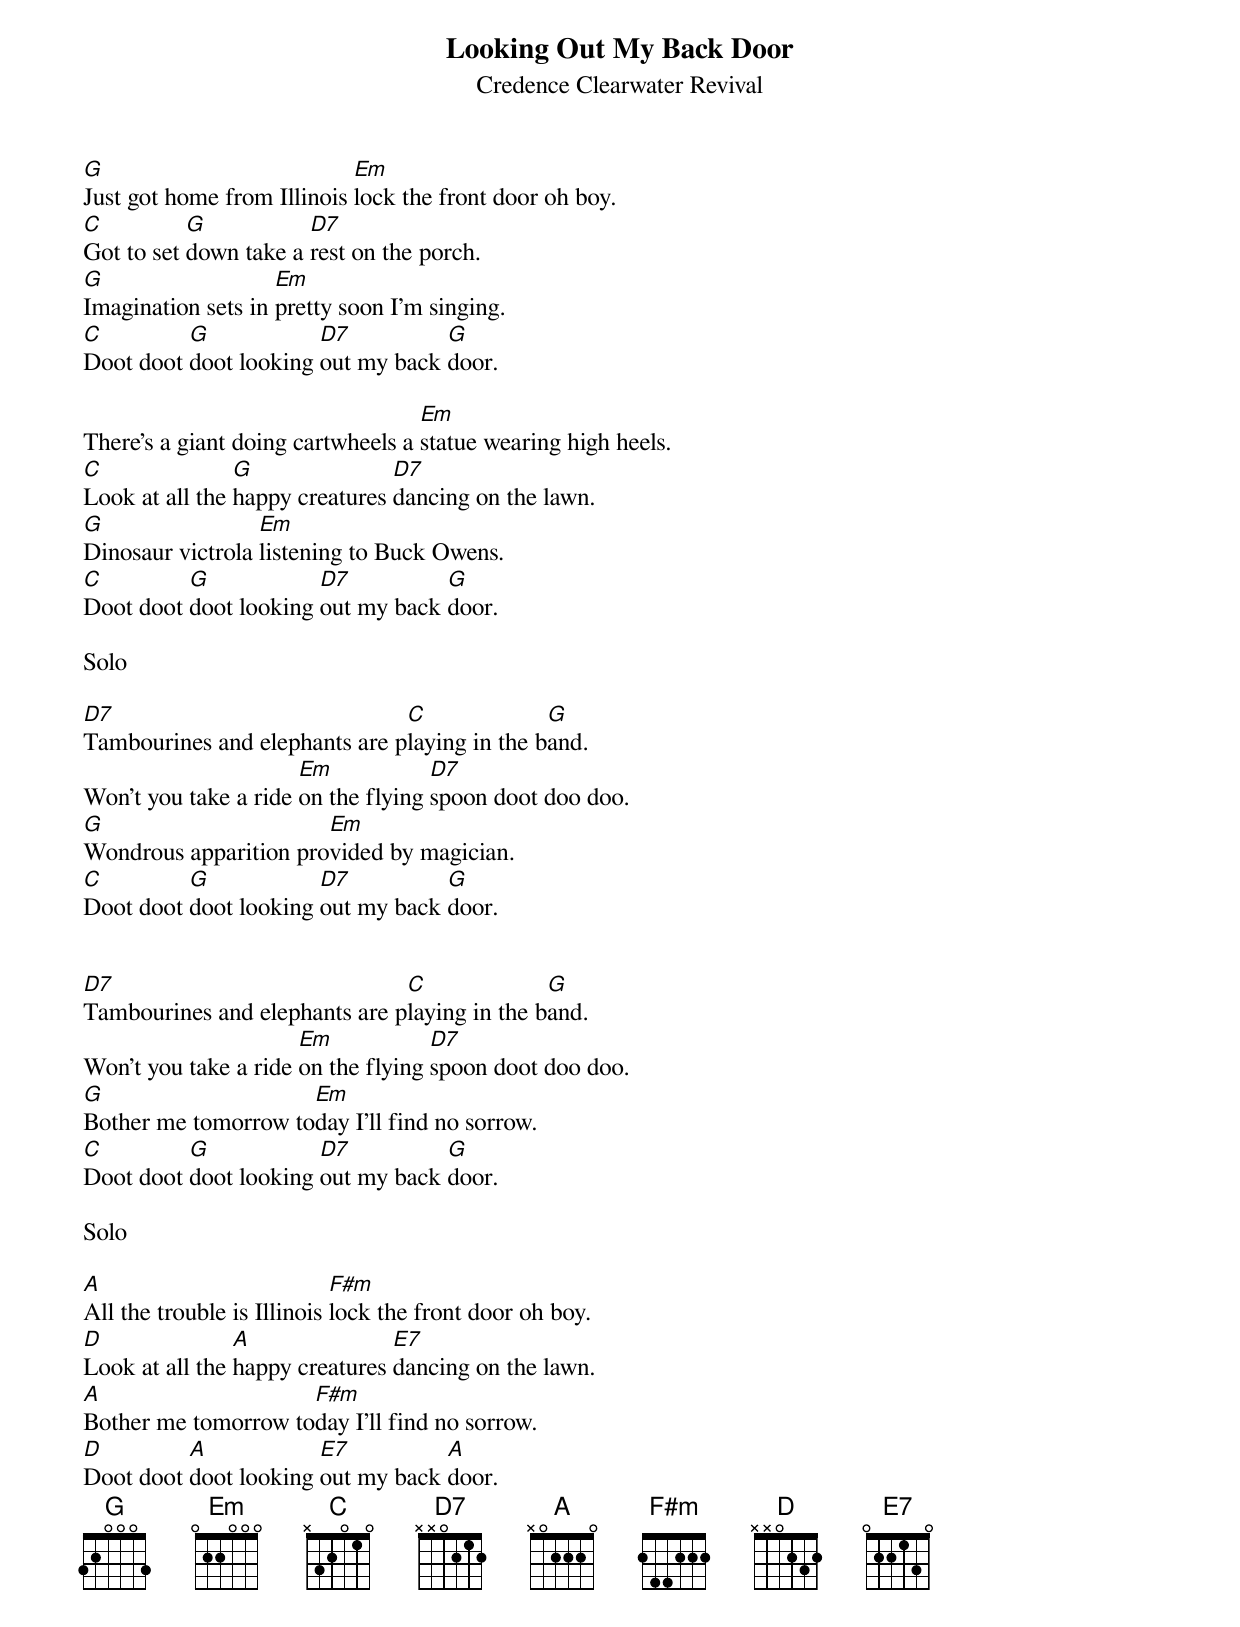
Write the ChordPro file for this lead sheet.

{title:Looking Out My Back Door}
{subtitle:Credence Clearwater Revival}
[G]Just got home from Illinois [Em]lock the front door oh boy.
[C]Got to set [G]down take a [D7]rest on the porch.
[G]Imagination sets in [Em]pretty soon I'm singing.
[C]Doot doot [G]doot looking [D7]out my back [G]door.

There's a giant doing cartwheels a [Em]statue wearing high heels.
[C]Look at all the [G]happy creatures [D7]dancing on the lawn.
[G]Dinosaur victrola [Em]listening to Buck Owens.
[C]Doot doot [G]doot looking [D7]out my back [G]door.

Solo

[D7]Tambourines and elephants are p[C]laying in the b[G]and.
Won't you take a ride [Em]on the flying [D7]spoon doot doo doo.
[G]Wondrous apparition pro[Em]vided by magician.
[C]Doot doot [G]doot looking [D7]out my back [G]door.


[D7]Tambourines and elephants are p[C]laying in the b[G]and.
Won't you take a ride [Em]on the flying [D7]spoon doot doo doo.
[G]Bother me tomorrow to[Em]day I'll find no sorrow.
[C]Doot doot [G]doot looking [D7]out my back [G]door.

Solo

[A]All the trouble is Illinois [F#m]lock the front door oh boy.
[D]Look at all the [A]happy creatures [E7]dancing on the lawn.
[A]Bother me tomorrow to[F#m]day I'll find no sorrow.
[D]Doot doot [A]doot looking [E7]out my back [A]door.
